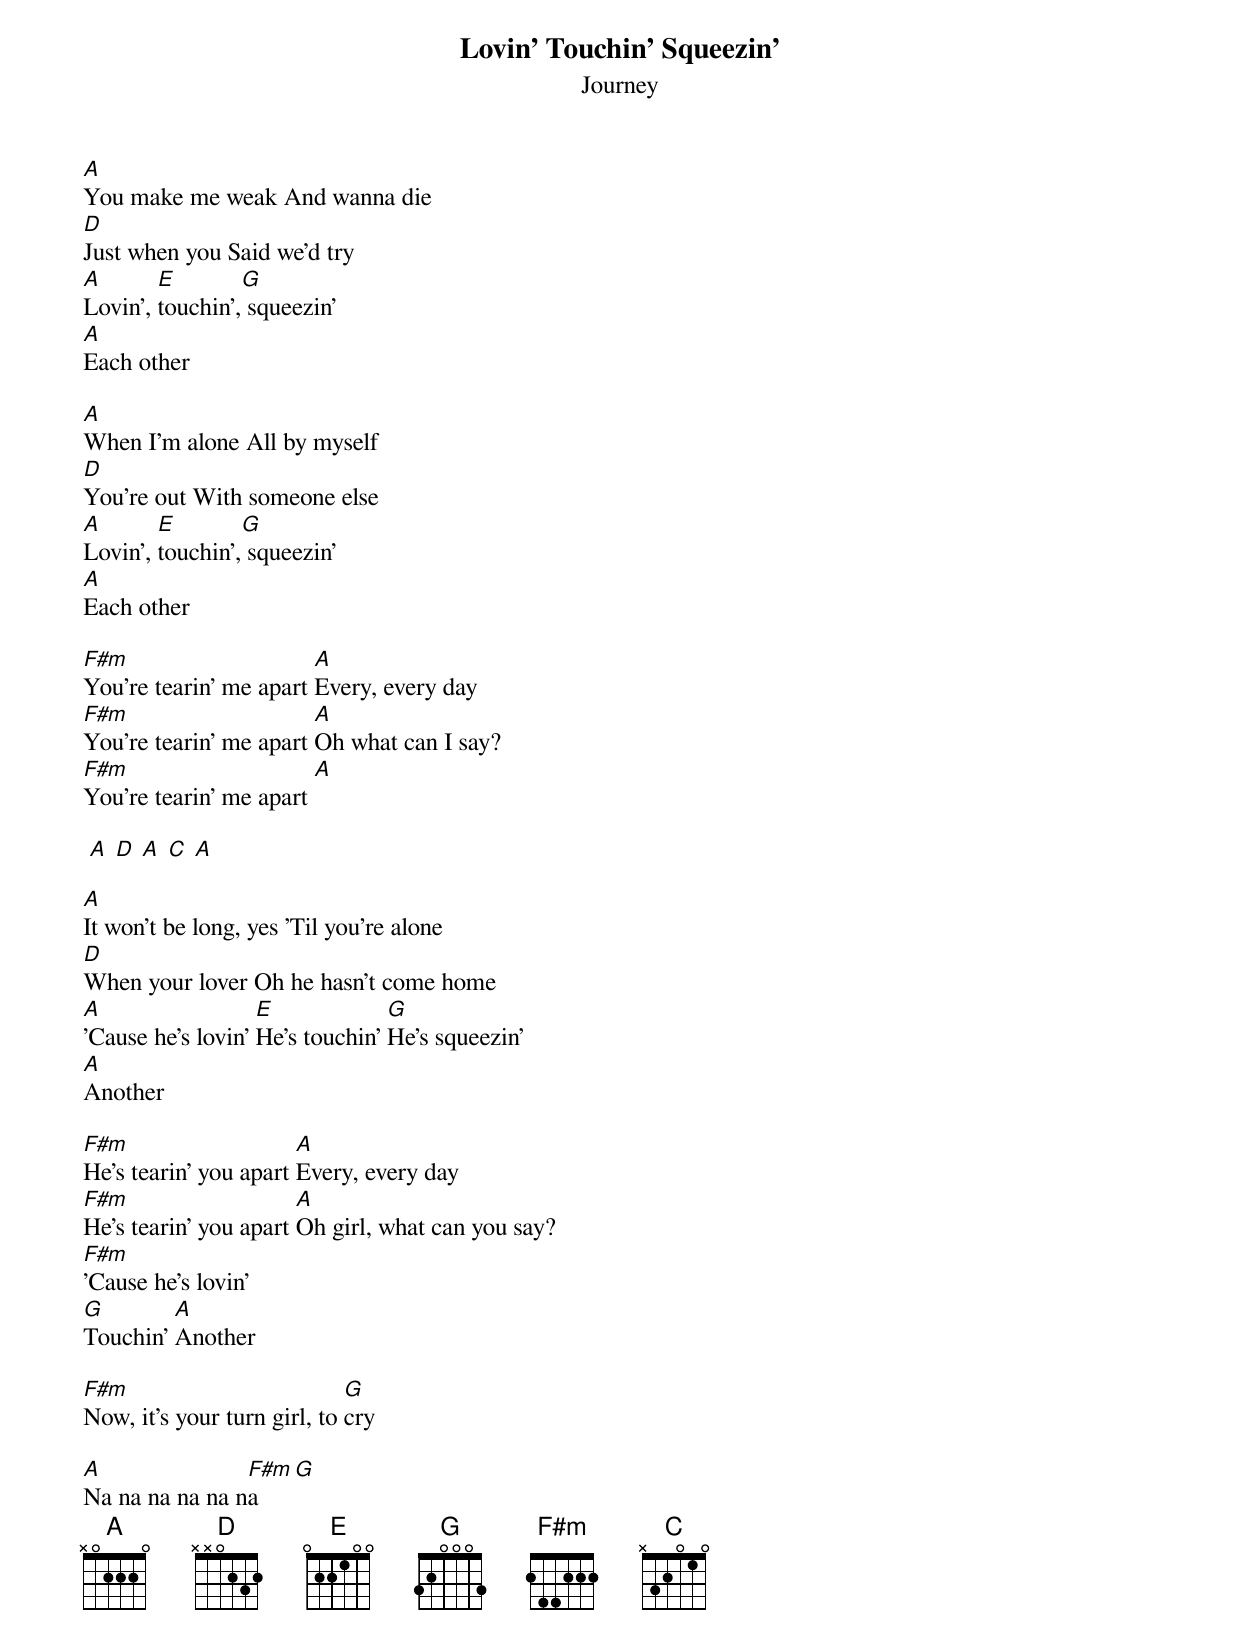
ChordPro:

{title: Lovin’ Touchin’ Squeezin’}
{subtitle: Journey}

[A]You make me weak And wanna die
[D]Just when you Said we'd try
[A]Lovin', [E]touchin',[G] squeezin'
[A]Each other

[A]When I'm alone All by myself
[D]You're out With someone else
[A]Lovin', [E]touchin',[G] squeezin'
[A]Each other

[F#m]You're tearin' me apart [A]Every, every day
[F#m]You're tearin' me apart [A]Oh what can I say?
[F#m]You're tearin' me apart [A]

 [A] [D] [A] [C] [A]

[A]It won't be long, yes 'Til you're alone
[D]When your lover Oh he hasn't come home
[A]'Cause he's lovin' [E]He's touchin' [G]He's squeezin'
[A]Another

[F#m]He's tearin' you apart [A]Every, every day
[F#m]He's tearin' you apart [A]Oh girl, what can you say?
[F#m]'Cause he's lovin'
[G]Touchin' [A]Another

[F#m]Now, it's your turn girl, to [G]cry

[A]Na na na na na n[F#m]a [G]
